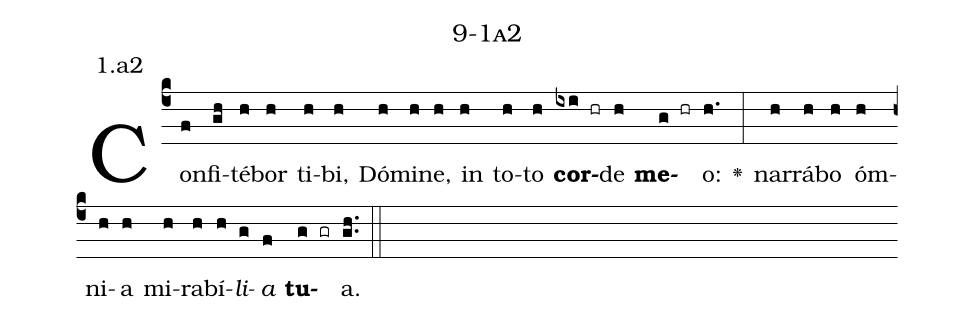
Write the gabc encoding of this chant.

name: 9-1a2;
annotation: 1.a2;
%%
(c4)Con(f)fi(gh)té(h)bor(h) ti(h)bi,(h) Dó(h)mi(h)ne,(h) in(h) to(h)to(h) <b>cor</b>(ixi hr)de(h) <b>me</b>(g hr)o:(h.) <v>\greheightstar</v>(:) nar(h)rá(h)bo(h) óm(h)ni(h)a(h) mi(h)ra(h)bí(h)<i>li</i>(g)<i>a</i>(f) <b>tu</b>(g gr)a.(gh..) (::)


%E(h) u(h) o(g) u(f) a(g) e.(gh..) (::)
